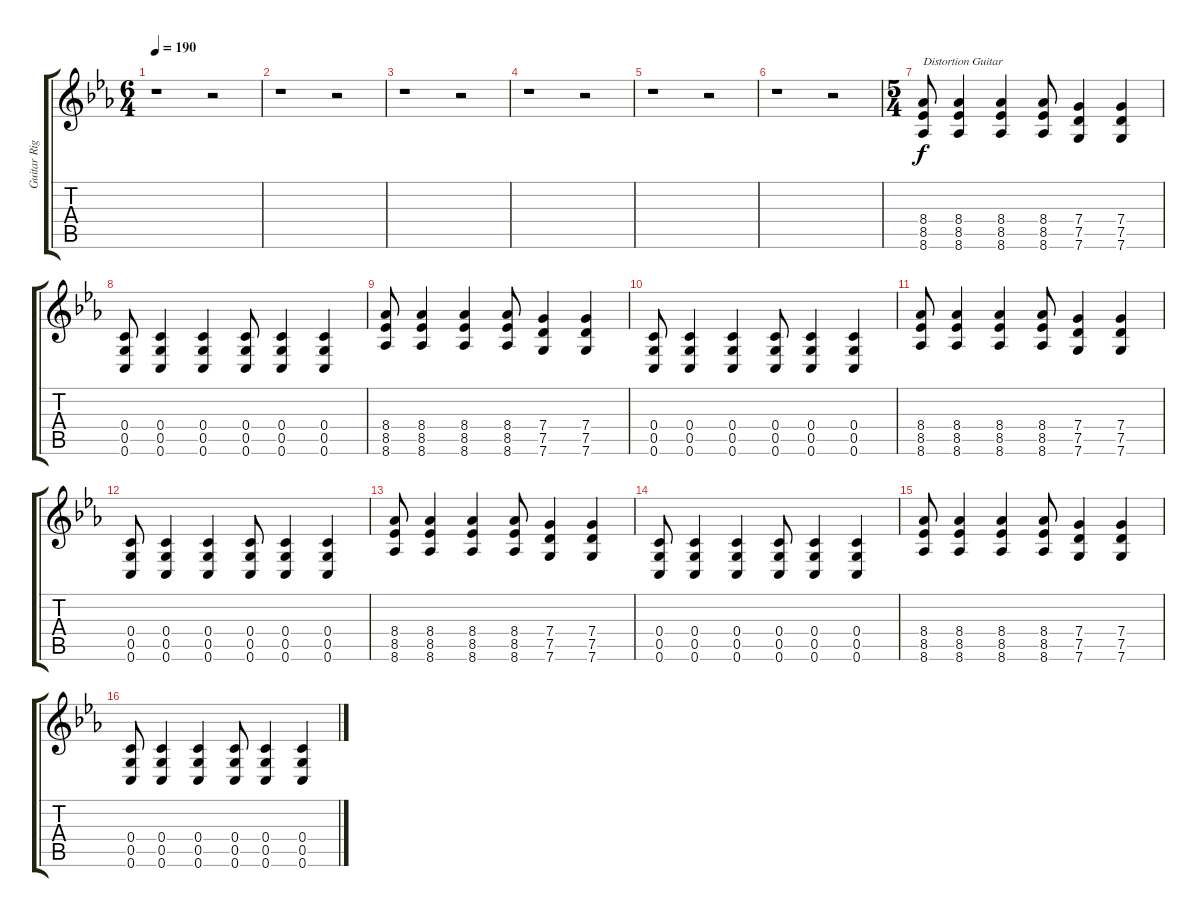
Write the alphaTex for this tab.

\track ("Guitar Right" "Guitar Rig") {instrument distortionguitar}
\staff {score tabs}
\tuning (D4 A3 F3 C3 G2 C2) {hide}
\ts (6 4)
\tempo 190
\clef g2
\ks eb
r.1{dy f} r.2 |
r.1 r.2 |
r.1 r.2 |
r.1 r.2 |
r.1 r.2 |
r.1 r.2 |
\ts (5 4)
(8.4 8.5 8.6).8{txt "Distortion Guitar" instrument distortionguitar} (8.4 8.5 8.6).4 (8.4 8.5 8.6).4 (8.4 8.5 8.6).8 (7.4 7.5 7.6).4 (7.4 7.5 7.6).4 |
(0.4 0.5 0.6).8 (0.4 0.5 0.6).4 (0.4 0.5 0.6).4 (0.4 0.5 0.6).8 (0.4 0.5 0.6).4 (0.4 0.5 0.6).4 |
(8.4 8.5 8.6).8 (8.4 8.5 8.6).4 (8.4 8.5 8.6).4 (8.4 8.5 8.6).8 (7.4 7.5 7.6).4 (7.4 7.5 7.6).4 |
(0.4 0.5 0.6).8 (0.4 0.5 0.6).4 (0.4 0.5 0.6).4 (0.4 0.5 0.6).8 (0.4 0.5 0.6).4 (0.4 0.5 0.6).4 |
(8.4 8.5 8.6).8 (8.4 8.5 8.6).4 (8.4 8.5 8.6).4 (8.4 8.5 8.6).8 (7.4 7.5 7.6).4 (7.4 7.5 7.6).4 |
(0.4 0.5 0.6).8 (0.4 0.5 0.6).4 (0.4 0.5 0.6).4 (0.4 0.5 0.6).8 (0.4 0.5 0.6).4 (0.4 0.5 0.6).4 |
(8.4 8.5 8.6).8 (8.4 8.5 8.6).4 (8.4 8.5 8.6).4 (8.4 8.5 8.6).8 (7.4 7.5 7.6).4 (7.4 7.5 7.6).4 |
(0.4 0.5 0.6).8 (0.4 0.5 0.6).4 (0.4 0.5 0.6).4 (0.4 0.5 0.6).8 (0.4 0.5 0.6).4 (0.4 0.5 0.6).4 |
(8.4 8.5 8.6).8 (8.4 8.5 8.6).4 (8.4 8.5 8.6).4 (8.4 8.5 8.6).8 (7.4 7.5 7.6).4 (7.4 7.5 7.6).4 |
(0.4 0.5 0.6).8 (0.4 0.5 0.6).4 (0.4 0.5 0.6).4 (0.4 0.5 0.6).8 (0.4 0.5 0.6).4 (0.4 0.5 0.6).4
